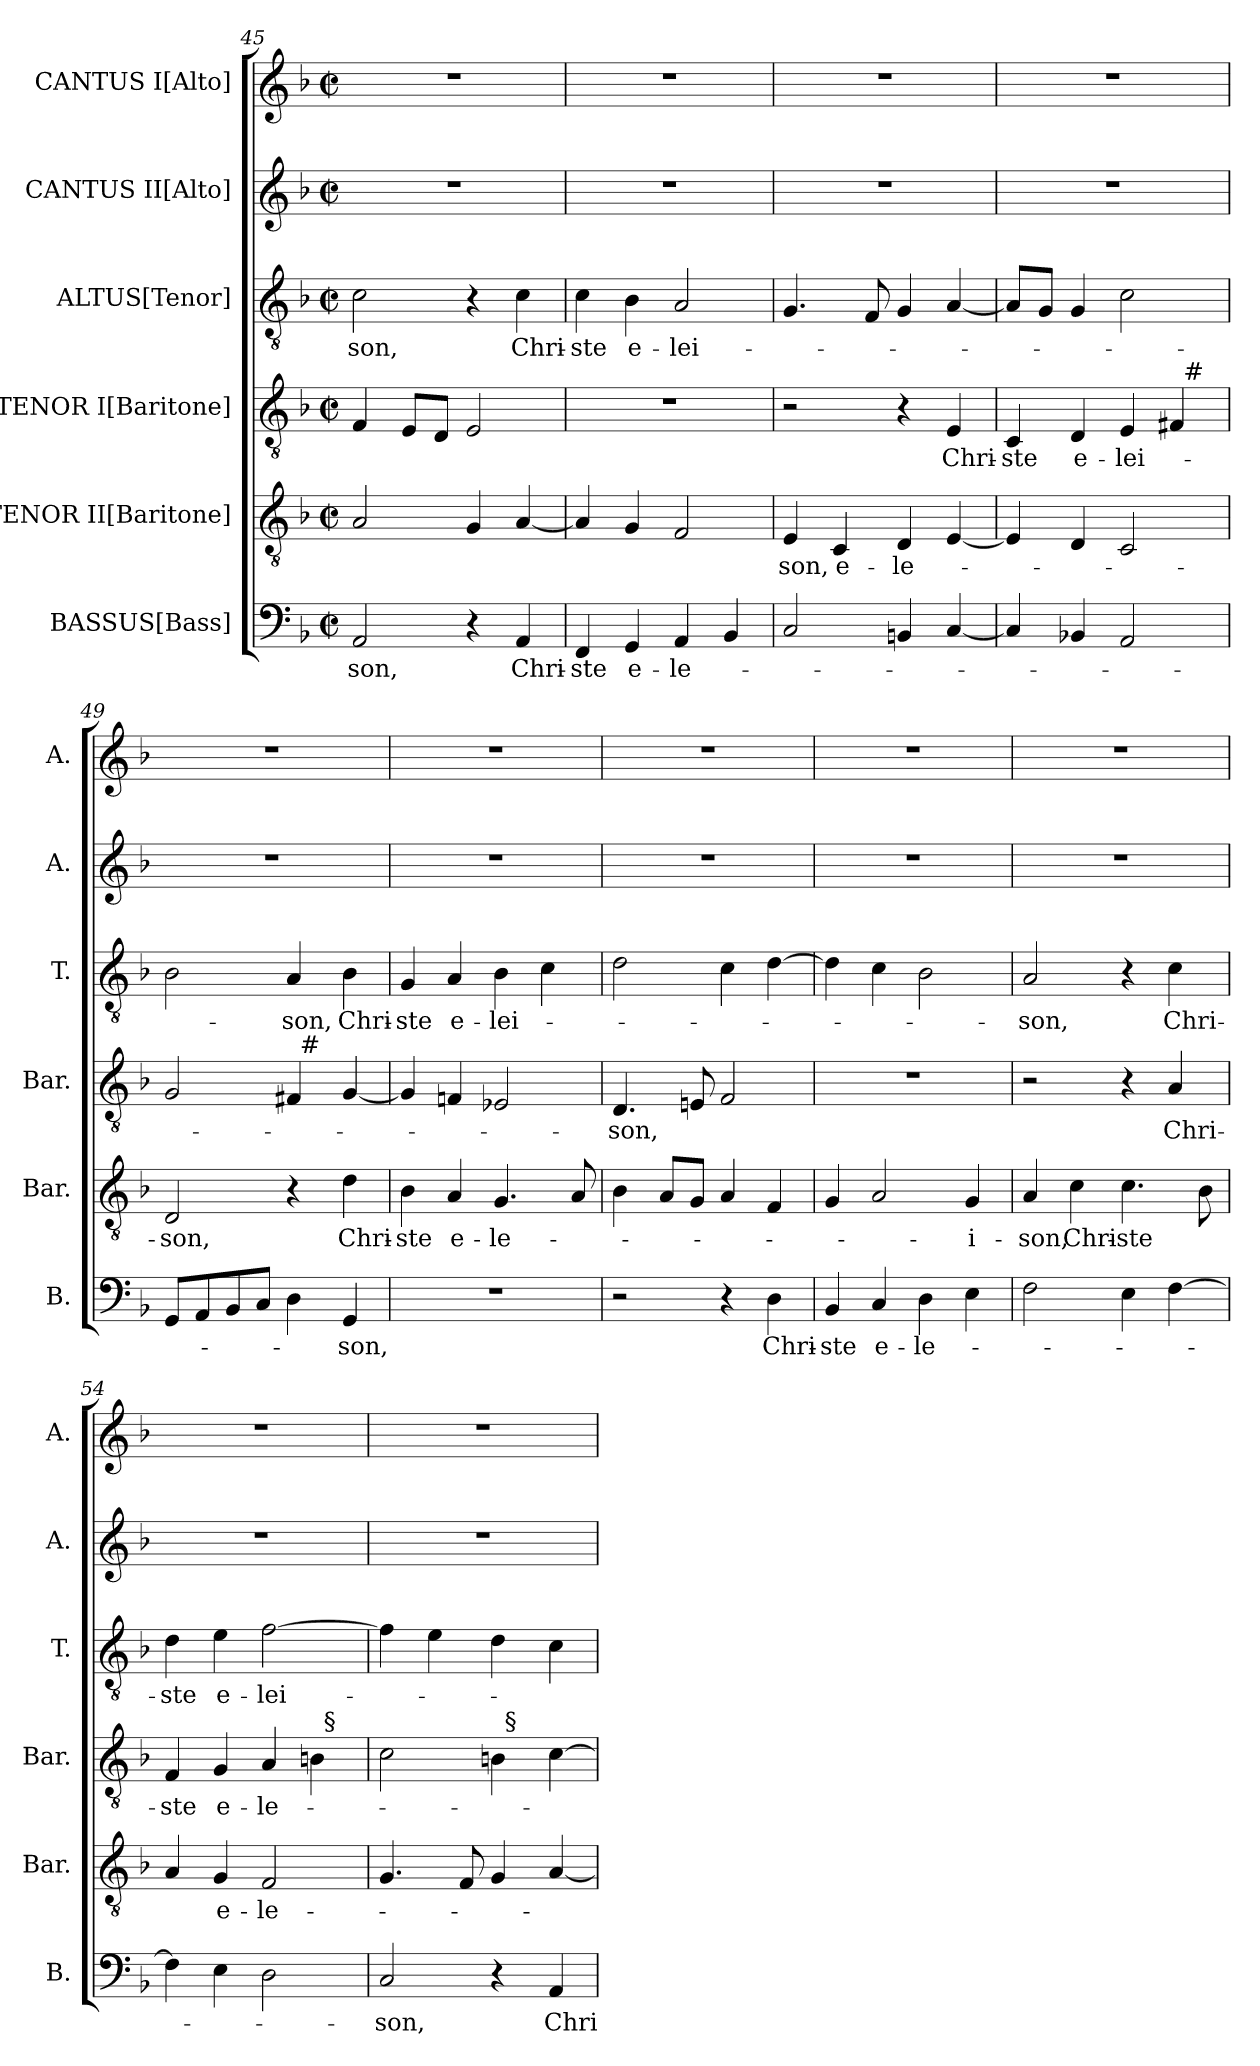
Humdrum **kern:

**kern	**text	**kern	**text	**kern	**text	**kern	**text	**kern	**kern
*part6	*part6	*part5	*part5	*part4	*part4	*part3	*part3	*part2	*part1
*staff6	*staff6	*staff5	*staff5	*staff4	*staff4	*staff3	*staff3	*staff2	*staff1
*I"BASSUS[Bass]	*	*I"TENOR II[Baritone]	*	*I"TENOR I[Baritone]	*	*I"ALTUS[Tenor]	*	*I"CANTUS II[Alto]	*I"CANTUS I[Alto]
*I'B.	*	*I'Bar.	*	*I'Bar.	*	*I'T.	*	*I'A.	*I'A.
*clefF4	*	*clefGv2	*	*clefGv2	*	*clefGv2	*	*clefG2	*clefG2
*	*	*ITrd7c12	*	*ITrd7c12	*	*ITrd7c12	*	*	*
*k[b-]	*	*k[b-]	*	*k[b-]	*	*k[b-]	*	*k[b-]	*k[b-]
*F:	*	*F:	*	*F:	*	*F:	*	*F:	*F:
*M2/2	*	*M2/2	*	*M2/2	*	*M2/2	*	*M2/2	*M2/2
*met(c|)	*	*met(c|)	*	*met(c|)	*	*met(c|)	*	*met(c|)	*met(c|)
=45	=45	=45	=45	=45	=45	=45	=45	=45	=45
!	!LO:LY:b	!	!	!	!	!	!LO:LY:b	!	!
2AA/	-son,	2AA/	.	4FF/	.	2C\	-son,	1r	1r
.	.	.	.	8EE/L	.	.	.	.	.
.	.	.	.	8DD/J	.	.	.	.	.
4r	.	4GG/	.	2EE/	.	4r	.	.	.
!	!LO:LY:b	!	!	!	!	!	!LO:LY:b	!	!
4AA/	Chri-	[<4AA/	.	.	.	4C\	Chri-	.	.
=46	=46	=46	=46	=46	=46	=46	=46	=46	=46
!	!LO:LY:b	!	!	!	!	!	!LO:LY:b	!	!
4FF/	-ste	4AA/]	.	1r	.	4C\	-ste	1r	1r
!	!LO:LY:b	!	!	!	!	!	!LO:LY:b	!	!
4GG/	e-	4GG/	.	.	.	4BB-\	e-	.	.
!	!LO:LY:b	!	!	!	!	!	!LO:LY:b	!	!
4AA/	-le-	2FF/	.	.	.	2AA/	-lei-	.	.
4BB-/	.	.	.	.	.	.	.	.	.
=47	=47	=47	=47	=47	=47	=47	=47	=47	=47
!	!	!	!LO:LY:b	!	!	!	!	!	!
2C/	.	4EE/	-son,	2r	.	4.GG/	.	1r	1r
!	!	!	!LO:LY:b	!	!	!	!	!	!
.	.	4CC/	e-	.	.	.	.	.	.
.	.	.	.	.	.	8FF/	.	.	.
!	!	!	!LO:LY:b	!	!	!	!	!	!
4BBn/	.	4DD/	-le-	4r	.	4GG/	.	.	.
!	!	!	!	!	!LO:LY:b	!	!	!	!
[<4C/	.	[<4EE/	.	4EE/	Chri-	[<4AA/	.	.	.
!!LO:LB:g=z
=48	=48	=48	=48	=48	=48	=48	=48	=48	=48
!	!	!	!	!	!LO:LY:b	!	!	!	!
*	*	*	*	*^	*	*	*	*	*
4C/]	.	4EE/]	.	4CC/	2ryy	-ste	8AA/L]	.	1r	1r
.	.	.	.	.	.	.	8GG/J	.	.	.
!	!	!	!	!	!	!LO:LY:b	!	!	!	!
4BB-X/	.	4DD/	.	4DD/	.	e-	4GG/	.	.	.
!	!	!	!	!	!	!LO:LY:b	!	!	!	!
2AA/	.	2CC/	.	4EE/	4ryy	-lei-	2C\	.	.	.
.	.	.	.	4FF#/	32ryy	.	.	.	.	.
!	!	!	!	!	!LO:TX:a:t=#	!	!	!	!	!
.	.	.	.	.	8..ryy	.	.	.	.	.
=49	=49	=49	=49	=49	=49	=49	=49	=49	=49	=49
!	!	!	!LO:LY:b	!	!	!	!	!	!	!
8GG/L	.	2DD/	-son,	2GG/	2ryy	.	2BB-\	.	1r	1r
8AA/	.	.	.	.	.	.	.	.	.	.
8BB-/	.	.	.	.	.	.	.	.	.	.
8C/J	.	.	.	.	.	.	.	.	.	.
!	!	!	!	!	!	!	!	!LO:LY:b	!	!
4D\	.	4r	.	4FF#/	32ryy	.	4AA/	-son,	.	.
!	!	!	!	!	!LO:TX:a:t=#	!	!	!	!	!
.	.	.	.	.	4...ryy	.	.	.	.	.
!	!LO:LY:b	!	!LO:LY:b	!	!	!	!	!LO:LY:b	!	!
4GG/	-son,	4D\	Chri-	[<4GG/	.	.	4BB-\	Chri-	.	.
=50	=50	=50	=50	=50	=50	=50	=50	=50	=50	=50
!	!	!	!LO:LY:b	!	!	!	!	!LO:LY:b	!	!
*	*	*	*	*v	*v	*	*	*	*	*
1r	.	4BB-\	-ste	4GG/]	.	4GG/	-ste	1r	1r
!	!	!	!LO:LY:b	!	!	!	!LO:LY:b	!	!
.	.	4AA/	e-	4FFn/	.	4AA/	e-	.	.
!	!	!	!LO:LY:b	!	!	!	!LO:LY:b	!	!
.	.	4.GG/	-le-	2EE-X/	.	4BB-\	-lei-	.	.
.	.	.	.	.	.	4C\	.	.	.
.	.	8AA/	.	.	.	.	.	.	.
=51	=51	=51	=51	=51	=51	=51	=51	=51	=51
!	!	!	!	!	!LO:LY:b	!	!	!	!
2r	.	4BB-\	.	4.DD/	-son,	2D\	.	1r	1r
.	.	8AA/L	.	.	.	.	.	.	.
.	.	8GG/J	.	8EEn/	.	.	.	.	.
4r	.	4AA/	.	2FF/	.	4C\	.	.	.
!	!LO:LY:b	!	!	!	!	!	!	!	!
4D\	Chri-	4FF/	.	.	.	[>4D\	.	.	.
=52	=52	=52	=52	=52	=52	=52	=52	=52	=52
!	!LO:LY:b	!	!	!	!	!	!	!	!
4BB-/	-ste	4GG/	.	1r	.	4D\]	.	1r	1r
!	!LO:LY:b	!	!	!	!	!	!	!	!
4C/	e-	2AA/	.	.	.	4C\	.	.	.
!	!LO:LY:b	!	!	!	!	!	!	!	!
4D\	-le-	.	.	.	.	2BB-\	.	.	.
!	!	!	!LO:LY:b	!	!	!	!	!	!
4E\	.	4GG/	-i-	.	.	.	.	.	.
=53	=53	=53	=53	=53	=53	=53	=53	=53	=53
!	!	!	!LO:LY:b	!	!	!	!LO:LY:b	!	!
2F\	.	4AA/	-son,	2r	.	2AA/	-son,	1r	1r
!	!	!	!LO:LY:b	!	!	!	!	!	!
.	.	4C\	Chri-	.	.	.	.	.	.
!	!	!	!LO:LY:b	!	!	!	!	!	!
4E\	.	4.C\	-ste	4r	.	4r	.	.	.
!	!	!	!	!	!LO:LY:b	!	!LO:LY:b	!	!
[>4F\	.	.	.	4AA/	Chri-	4C\	Chri-	.	.
.	.	8BB-\	.	.	.	.	.	.	.
!!LO:PB:g=z
=54	=54	=54	=54	=54	=54	=54	=54	=54	=54
!	!	!	!	!	!LO:LY:b	!	!LO:LY:b	!	!
*	*	*	*	*^	*	*	*	*	*
4F\]	.	4AA/	.	4FF/	2ryy	-ste	4D\	-ste	1r	1r
!	!	!	!LO:LY:b	!	!	!LO:LY:b	!	!LO:LY:b	!	!
4E\	.	4GG/	e-	4GG/	.	e-	4E\	e-	.	.
!	!	!	!LO:LY:b	!	!	!LO:LY:b	!	!LO:LY:b	!	!
2D\	.	2FF/	-le-	4AA/	4ryy	-le-	[>2F\	-lei-	.	.
.	.	.	.	4BB\	32ryy	.	.	.	.	.
!	!	!	!	!	!LO:TX:a:t=§	!	!	!	!	!
.	.	.	.	.	8..ryy	.	.	.	.	.
=55	=55	=55	=55	=55	=55	=55	=55	=55	=55	=55
!	!LO:LY:b	!	!	!	!	!	!	!	!	!
2C/	-son,	4.GG/	.	2C\	2ryy	.	4F\]	.	1r	1r
.	.	.	.	.	.	.	4E\	.	.	.
.	.	8FF/	.	.	.	.	.	.	.	.
4r	.	4GG/	.	4BB\	32ryy	.	4D\	.	.	.
!	!	!	!	!	!LO:TX:a:t=§	!	!	!	!	!
.	.	.	.	.	4...ryy	.	.	.	.	.
!	!LO:LY:b	!	!	!	!	!	!	!	!	!
4AA/	Chri-	[<4AA/	.	[>4C\	.	.	4C\	.	.	.
*	*	*	*	*v	*v	*	*	*	*	*
=	=	=	=	=	=	=	=	=	=
*-	*-	*-	*-	*-	*-	*-	*-	*-	*-
